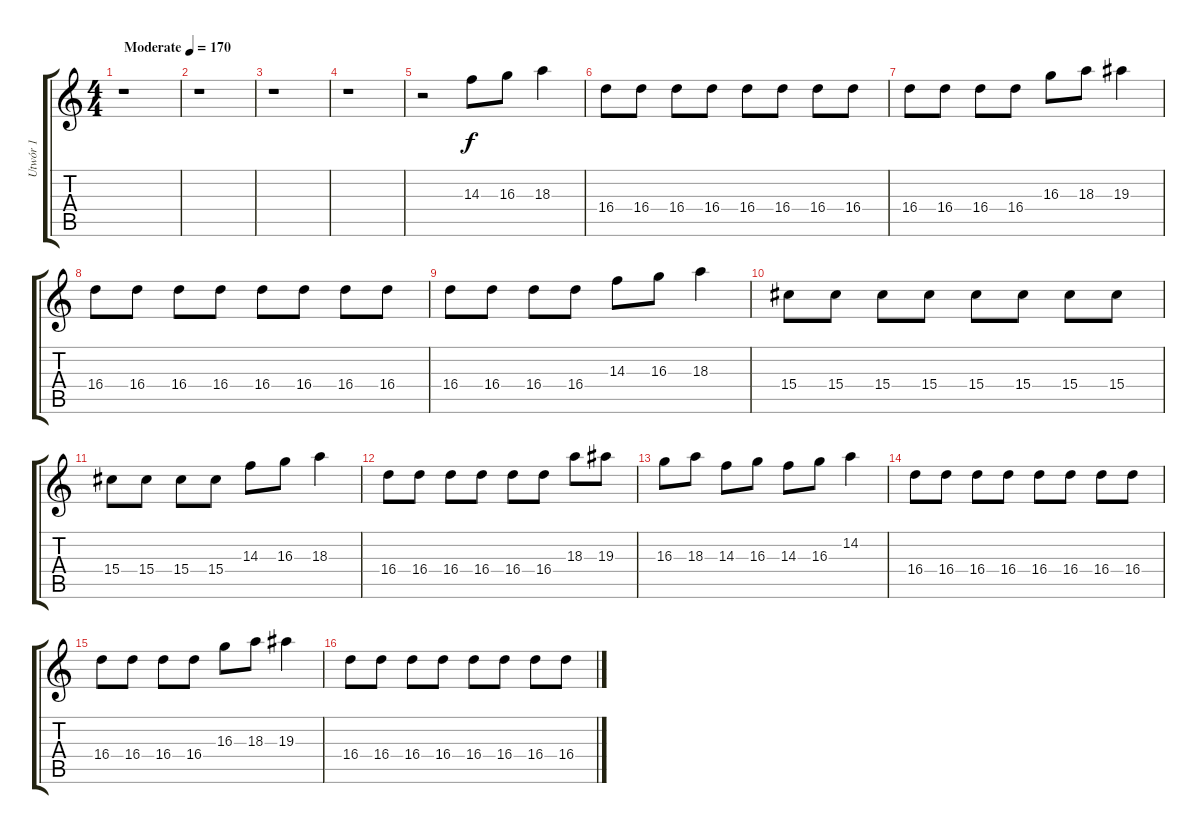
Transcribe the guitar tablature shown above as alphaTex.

\track ("Utwór 1" "Utwór 1") {instrument acousticguitarsteel}
\staff {score tabs}
\tuning (C4 G3 Eb3 Bb2 F2 C2) {hide}
\ts (4 4)
\tempo (170 "Moderate")
\clef g2
\ks c
r.1{dy f instrument acousticguitarsteel} |
r.1 |
r.1 |
r.1 |
r.2 14.3.8 16.3.8 18.3.4 |
16.4.8 16.4.8 16.4.8 16.4.8 16.4.8 16.4.8 16.4.8 16.4.8 |
16.4.8 16.4.8 16.4.8 16.4.8 16.3.8 18.3.8 19.3.4 |
16.4.8 16.4.8 16.4.8 16.4.8 16.4.8 16.4.8 16.4.8 16.4.8 |
16.4.8 16.4.8 16.4.8 16.4.8 14.3.8 16.3.8 18.3.4 |
15.4.8 15.4.8 15.4.8 15.4.8 15.4.8 15.4.8 15.4.8 15.4.8 |
15.4.8 15.4.8 15.4.8 15.4.8 14.3.8 16.3.8 18.3.4 |
16.4.8 16.4.8 16.4.8 16.4.8 16.4.8 16.4.8 18.3.8 19.3.8 |
16.3.8 18.3.8 14.3.8 16.3.8 14.3.8 16.3.8 14.2.4 |
16.4.8 16.4.8 16.4.8 16.4.8 16.4.8 16.4.8 16.4.8 16.4.8 |
16.4.8 16.4.8 16.4.8 16.4.8 16.3.8 18.3.8 19.3.4 |
16.4.8 16.4.8 16.4.8 16.4.8 16.4.8 16.4.8 16.4.8 16.4.8
